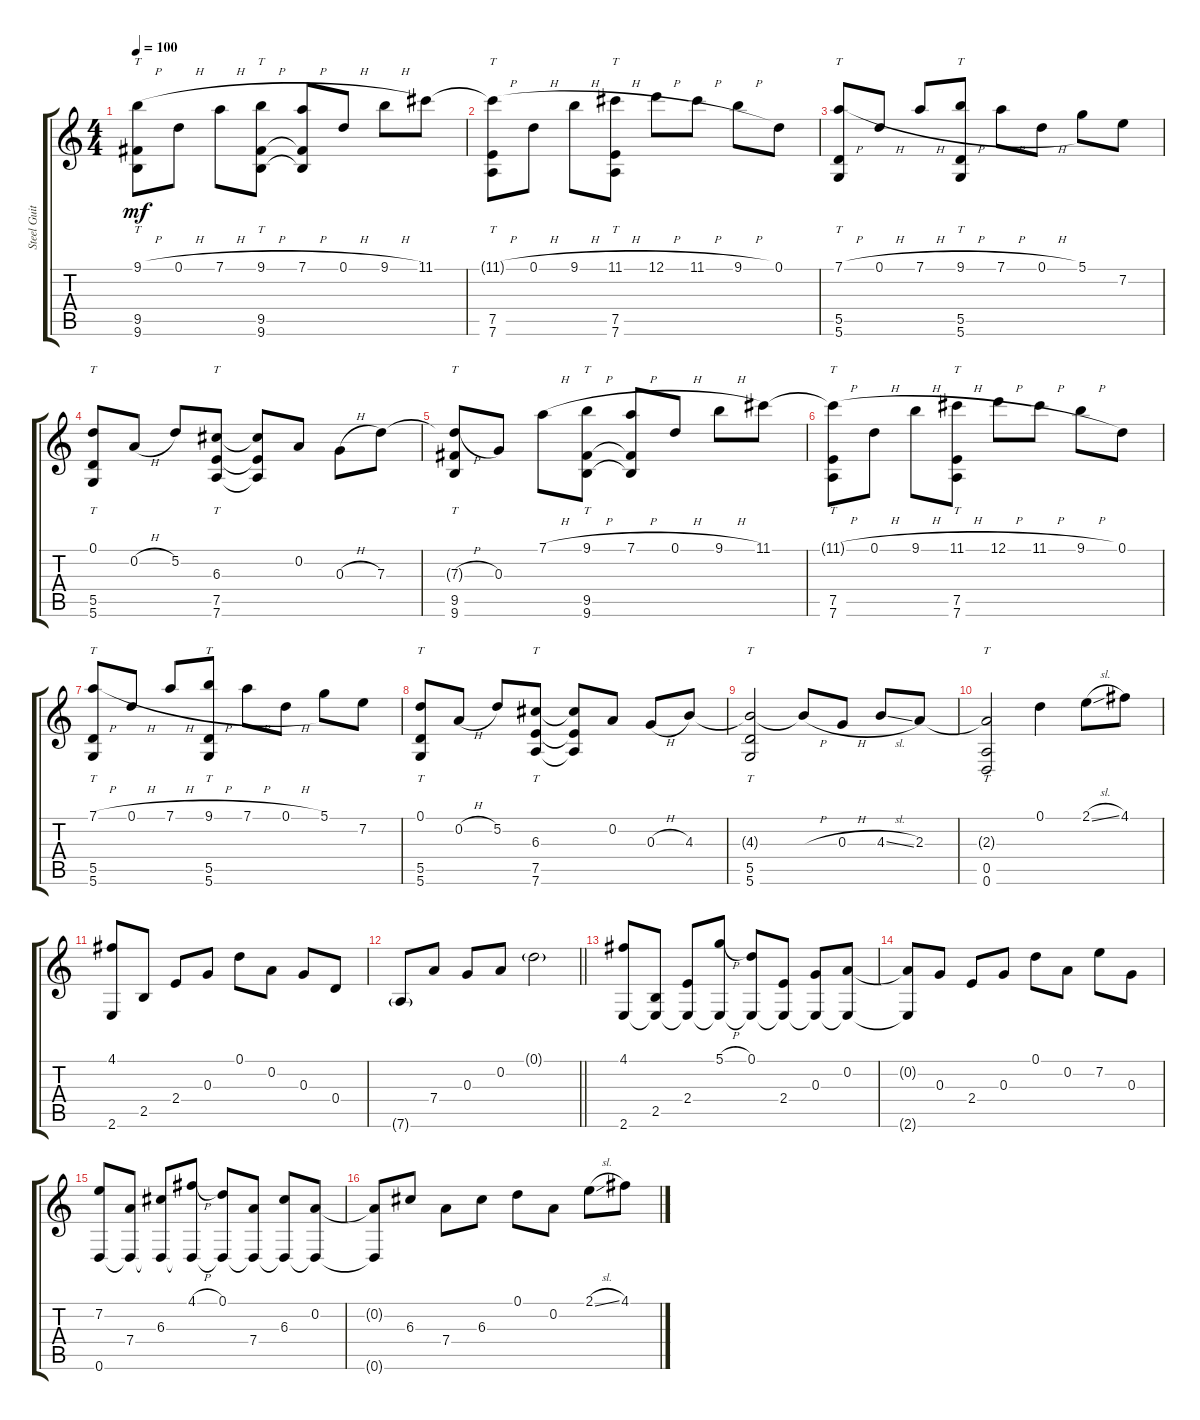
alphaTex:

\track ("Steel Guitar" "Steel Guit") {instrument acousticguitarsteel}
\staff {score tabs}
\tuning (D4 A3 G3 D3 A2 D2) {hide}
\ts (4 4)
\tempo 100
\clef g2
\ks c
(9.1{h t} 9.5 9.6).8{tt dy mf} 0.1{h}.8 7.1{h}.8 (9.1{h} 9.5 9.6).8{tt} (7.1{h} 9.5{t} 9.6{t}).8 0.1{h}.8 9.1{h}.8 11.1.8 |
(11.1{h t} 7.5 7.6).8{tt} 0.1{h}.8 9.1{h}.8 (11.1{h} 7.5 7.6).8{tt} 12.1{h}.8 11.1{h}.8 9.1{h}.8 0.1.8 |
(7.1{h} 5.5 5.6).8{tt} 0.1{h}.8 7.1{h}.8 (9.1{h} 5.5 5.6).8{tt} 7.1{h}.8 0.1{h}.8 5.1.8 7.2.8 |
(0.1 5.5 5.6).8{tt} 0.2{h}.8 5.2.8 (6.3 7.5 7.6).8{tt} (6.3{t} 7.5{t} 7.6{t}).8 0.2.8 0.3{h}.8 7.3.8 |
(7.3{h t} 9.5 9.6).8{tt} 0.3.8 7.1{h}.8 (9.1{h} 9.5 9.6).8{tt} (7.1{h} 9.5{t} 9.6{t}).8 0.1{h}.8 9.1{h}.8 11.1.8 |
(11.1{h t} 7.5 7.6).8{tt} 0.1{h}.8 9.1{h}.8 (11.1{h} 7.5 7.6).8{tt} 12.1{h}.8 11.1{h}.8 9.1{h}.8 0.1.8 |
(7.1{h} 5.5 5.6).8{tt} 0.1{h}.8 7.1{h}.8 (9.1{h} 5.5 5.6).8{tt} 7.1{h}.8 0.1{h}.8 5.1.8 7.2.8 |
(0.1 5.5 5.6).8{tt} 0.2{h}.8 5.2.8 (6.3 7.5 7.6).8{tt} (6.3{t} 7.5{t} 7.6{t}).8 0.2.8 0.3{h}.8 4.3.8 |
(4.3{t} 5.5 5.6).2{tt} 4.3{h t}.8 0.3{h}.8 4.3{sl}.8 2.3.8 |
(2.3{t} 0.5 0.6).2{tt} 0.1.4 2.1{sl}.8 4.1.8 |
(4.1 2.6).8 2.5.8 2.4.8 0.3.8 0.1.8 0.2.8 0.3.8 0.4.8 |
\barLineRight lightlight
7.6{g}.8 7.4.8 0.3.8 0.2.8 0.1{g}.2 |
(4.1 2.6).8 (2.5 2.6{t}).8 (2.4 2.6{t}).8 (5.1{h} 2.6{t}).8 (0.1 2.6{t}).8 (2.4 2.6{t}).8 (0.3 2.6{t}).8 (0.2 2.6{t}).8 |
(0.2{t} 2.6{t}).8 0.3.8 2.4.8 0.3.8 0.1.8 0.2.8 7.2.8 0.3.8 |
(7.2 0.6).8 (7.4 0.6{t}).8 (6.3 0.6{t}).8 (4.1{h} 0.6{t}).8 (0.1 0.6{t}).8 (7.4 0.6{t}).8 (6.3 0.6{t}).8 (0.2 0.6{t}).8 |
(0.2{t} 0.6{t}).8 6.3.8 7.4.8 6.3.8 0.1.8 0.2.8 2.1{sl}.8 4.1.8
